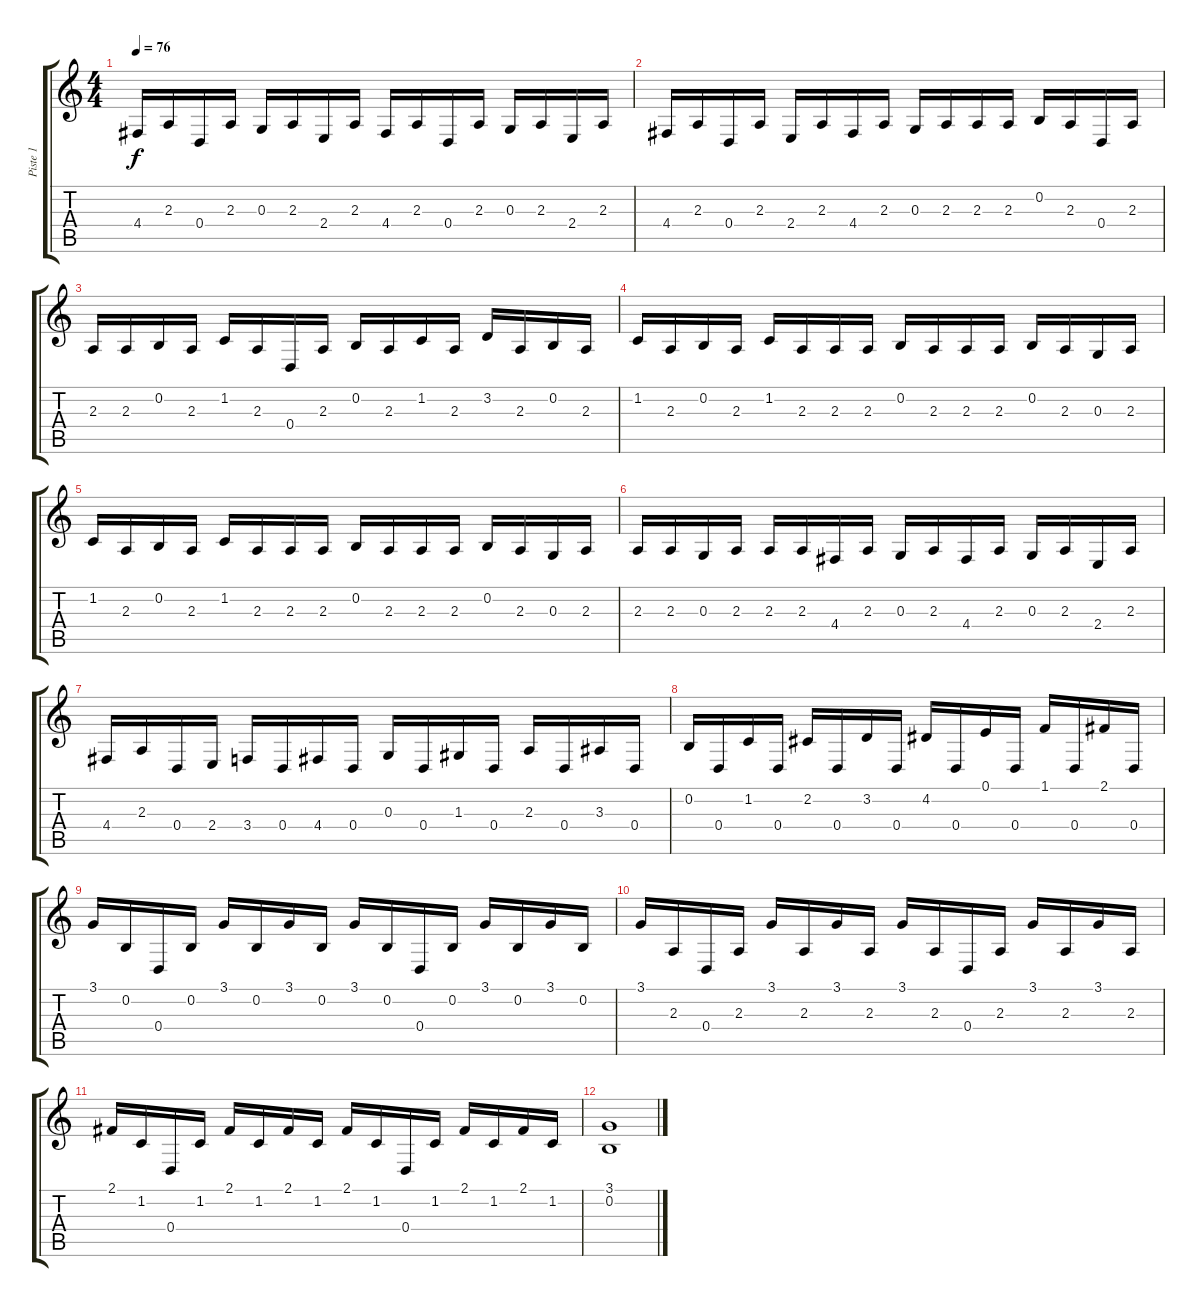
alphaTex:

\track ("Piste 1" "Piste 1") {instrument cello}
\staff {score tabs}
\tuning (E4 B3 G3 D3 A2 C2) {hide}
\ts (4 4)
\tempo 76
\clef g2
\ks c
4.4.16{dy f} 2.3.16 0.4.16 2.3.16 0.3.16 2.3.16 2.4.16 2.3.16 4.4.16 2.3.16 0.4.16 2.3.16 0.3.16 2.3.16 2.4.16 2.3.16 |
4.4.16 2.3.16 0.4.16 2.3.16 2.4.16 2.3.16 4.4.16 2.3.16 0.3.16 2.3.16 2.3.16 2.3.16 0.2.16 2.3.16 0.4.16 2.3.16 |
2.3.16 2.3.16 0.2.16 2.3.16 1.2.16 2.3.16 0.4.16 2.3.16 0.2.16 2.3.16 1.2.16 2.3.16 3.2.16 2.3.16 0.2.16 2.3.16 |
1.2.16 2.3.16 0.2.16 2.3.16 1.2.16 2.3.16 2.3.16 2.3.16 0.2.16 2.3.16 2.3.16 2.3.16 0.2.16 2.3.16 0.3.16 2.3.16 |
1.2.16 2.3.16 0.2.16 2.3.16 1.2.16 2.3.16 2.3.16 2.3.16 0.2.16 2.3.16 2.3.16 2.3.16 0.2.16 2.3.16 0.3.16 2.3.16 |
2.3.16 2.3.16 0.3.16 2.3.16 2.3.16 2.3.16 4.4.16 2.3.16 0.3.16 2.3.16 4.4.16 2.3.16 0.3.16 2.3.16 2.4.16 2.3.16 |
4.4.16 2.3.16 0.4.16 2.4.16 3.4.16 0.4.16 4.4.16 0.4.16 0.3.16 0.4.16 1.3.16 0.4.16 2.3.16 0.4.16 3.3.16 0.4.16 |
0.2.16 0.4.16 1.2.16 0.4.16 2.2.16 0.4.16 3.2.16 0.4.16 4.2.16 0.4.16 0.1.16 0.4.16 1.1.16 0.4.16 2.1.16 0.4.16 |
3.1.16 0.2.16 0.4.16 0.2.16 3.1.16 0.2.16 3.1.16 0.2.16 3.1.16 0.2.16 0.4.16 0.2.16 3.1.16 0.2.16 3.1.16 0.2.16 |
3.1.16 2.3.16 0.4.16 2.3.16 3.1.16 2.3.16 3.1.16 2.3.16 3.1.16 2.3.16 0.4.16 2.3.16 3.1.16 2.3.16 3.1.16 2.3.16 |
2.1.16 1.2.16 0.4.16 1.2.16 2.1.16 1.2.16 2.1.16 1.2.16 2.1.16 1.2.16 0.4.16 1.2.16 2.1.16 1.2.16 2.1.16 1.2.16 |
(3.1 0.2).1
